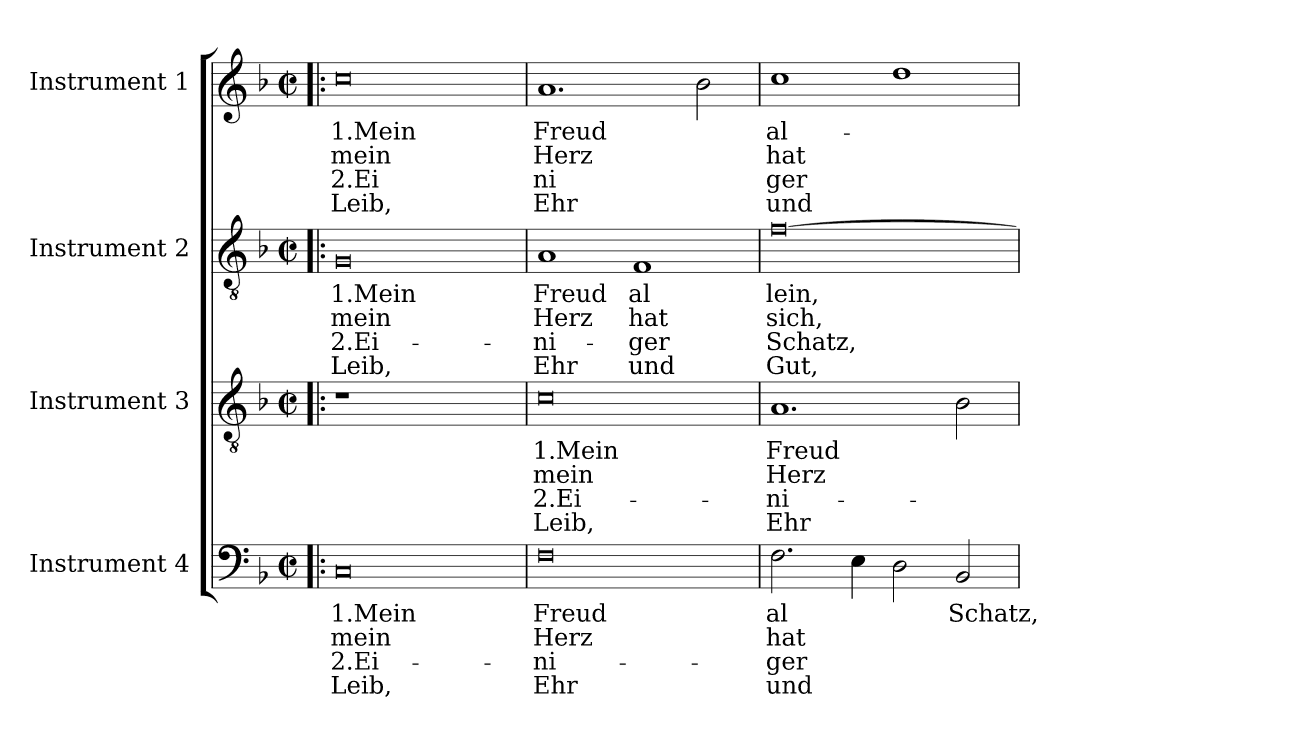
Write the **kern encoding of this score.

**kern	**text	**text	**text	**text	**kern	**text	**text	**text	**text	**kern	**text	**text	**text	**text	**kern	**text	**text	**text	**text
*part4	*part4	*part4	*part4	*part4	*part3	*part3	*part3	*part3	*part3	*part2	*part2	*part2	*part2	*part2	*part1	*part1	*part1	*part1	*part1
*staff4	*staff4	*staff4	*staff4	*staff4	*staff3	*staff3	*staff3	*staff3	*staff3	*staff2	*staff2	*staff2	*staff2	*staff2	*staff1	*staff1	*staff1	*staff1	*staff1
*I"Instrument 4	*	*	*	*	*I"Instrument 3	*	*	*	*	*I"Instrument 2	*	*	*	*	*I"Instrument 1	*	*	*	*
!!LO:PB:g=z
*stria5	*	*	*	*	*stria5	*	*	*	*	*stria5	*	*	*	*	*stria5	*	*	*	*
*clefF4	*	*	*	*	*clefGv2	*	*	*	*	*clefGv2	*	*	*	*	*clefG2	*	*	*	*
*k[b-]	*	*	*	*	*k[b-]	*	*	*	*	*k[b-]	*	*	*	*	*k[b-]	*	*	*	*
*F:	*	*	*	*	*F:	*	*	*	*	*F:	*	*	*	*	*F:	*	*	*	*
*M2/2	*	*	*	*	*M2/2	*	*	*	*	*M2/2	*	*	*	*	*M2/2	*	*	*	*
*met(c|)	*	*	*	*	*met(c|)	*	*	*	*	*met(c|)	*	*	*	*	*met(c|)	*	*	*	*
=1!|:	=1!|:	=1!|:	=1!|:	=1!|:	=1!|:	=1!|:	=1!|:	=1!|:	=1!|:	=1!|:	=1!|:	=1!|:	=1!|:	=1!|:	=1!|:	=1!|:	=1!|:	=1!|:	=1!|:
!	!LO:LY:b:rj	!LO:LY:b:cj	!LO:LY:b:rj	!LO:LY:b:cj	!	!	!	!	!	!	!LO:LY:b:rj	!LO:LY:b:cj	!LO:LY:b:rj	!LO:LY:b:cj	!	!LO:LY:b:rj	!LO:LY:b:cj	!LO:LY:b:rj	!LO:LY:b:cj
0C	1.Mein	mein	2.Ei-	-Leib,	1r	.	.	.	.	0G	1.Mein	mein	2.Ei-	-Leib,	0cc	1.Mein	mein	2.Ei	Leib,
.	.	.	.	.	1ryy	.	.	.	.	.	.	.	.	.	.	.	.	.	.
=2	=2	=2	=2	=2	=2	=2	=2	=2	=2	=2	=2	=2	=2	=2	=2	=2	=2	=2	=2
!	!LO:LY:b:cj	!LO:LY:b:cj	!LO:LY:b:cj	!LO:LY:b:cj	!	!LO:LY:b:rj	!LO:LY:b:cj	!LO:LY:b:rj	!LO:LY:b:cj	!	!LO:LY:b:cj	!LO:LY:b:cj	!LO:LY:b:cj	!LO:LY:b:cj	!	!LO:LY:b:cj	!LO:LY:b:cj	!LO:LY:b:cj	!LO:LY:b:cj
0F	Freud	Herz	ni-	-Ehr	0c	1.Mein	mein	2.Ei-	-Leib,	1A	Freud	Herz	ni-	-Ehr	1.a	Freud	Herz	ni	Ehr
!	!	!	!	!	!	!	!	!	!	!	!LO:LY:b:cj	!LO:LY:b:cj	!LO:LY:b:cj	!LO:LY:b:cj	!	!	!	!	!
.	.	.	.	.	.	.	.	.	.	1F	al	hat	ger	und	.	.	.	.	.
.	.	.	.	.	.	.	.	.	.	.	.	.	.	.	2b-\	.	.	.	.
=3	=3	=3	=3	=3	=3	=3	=3	=3	=3	=3	=3	=3	=3	=3	=3	=3	=3	=3	=3
!	!LO:LY:b:cj	!LO:LY:b:cj	!LO:LY:b:cj	!LO:LY:b:cj	!	!LO:LY:b:cj	!LO:LY:b:cj	!LO:LY:b:cj	!LO:LY:b:cj	!	!LO:LY:b:cj	!LO:LY:b:cj	!LO:LY:b:cj	!LO:LY:b:cj	!	!LO:LY:b:cj	!LO:LY:b:cj	!LO:LY:b:cj	!LO:LY:b:cj
2.F\	al	hat	ger	und	1.A	Freud	Herz	ni-	-Ehr	[>0f	lein,	sich,	Schatz,	Gut,	1cc	al-	-hat	ger	und
4E\	.	.	.	.	.	.	.	.	.	.	.	.	.	.	.	.	.	.	.
2D\	.	.	.	.	.	.	.	.	.	.	.	.	.	.	1dd	.	.	.	.
!	!LO:LY:b	!	!	!	!	!	!	!	!	!	!	!	!	!	!	!	!	!	!
2BB-/	Schatz,	.	.	.	2B-\	.	.	.	.	.	.	.	.	.	.	.	.	.	.
=	=	=	=	=	=	=	=	=	=	=	=	=	=	=	=	=	=	=	=
*-	*-	*-	*-	*-	*-	*-	*-	*-	*-	*-	*-	*-	*-	*-	*-	*-	*-	*-	*-
